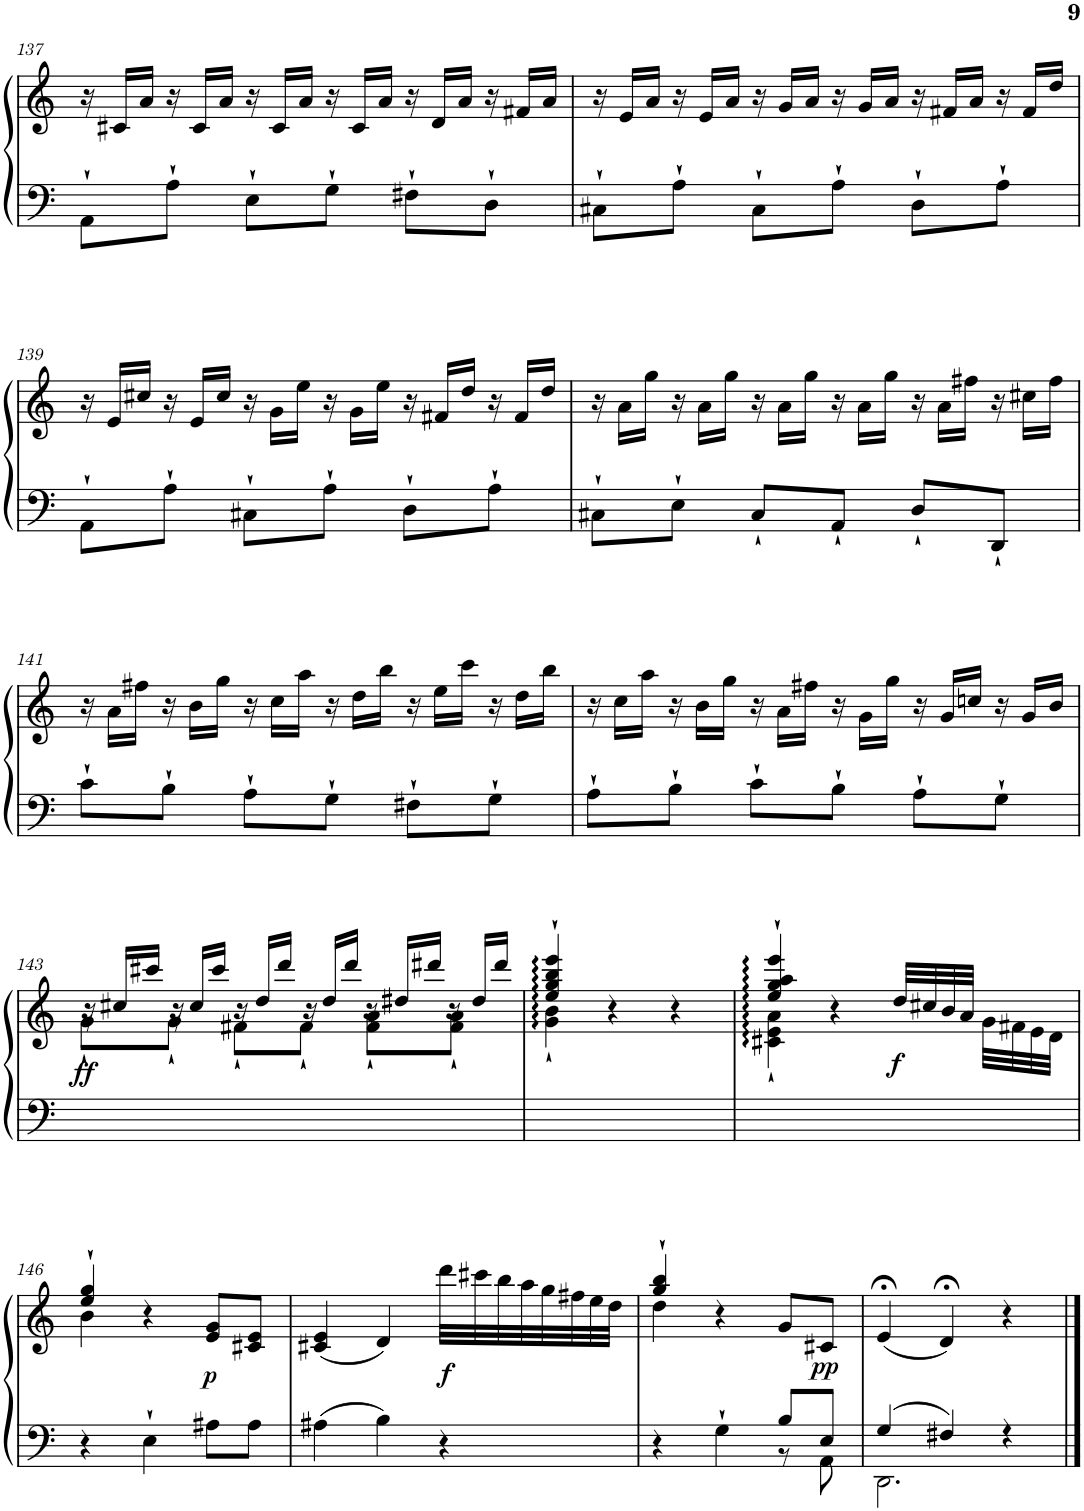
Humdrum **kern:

**kern	**kern	**dynam
*part1	*part1	*part1
*staff2	*staff1	*staff1/2
*I"Harpsichord	*	*
*I'Hch.	*	*
!!LO:PB:g=z
*clefF4	*clefG2	*
*k[]	*k[]	*
*M3/4	*M3/4	*
*	*Xtuplet	*
=137	=137	=137
8AA`\L	24r	.
.	24c#X/LL	.
.	24a/JJ	.
8A`\J	24r	.
.	24c#/LL	.
.	24a/JJ	.
8E`\L	24r	.
.	24c#/LL	.
.	24a/JJ	.
8G`\J	24r	.
.	24c#/LL	.
.	24a/JJ	.
8F#X`\L	24r	.
.	24d/LL	.
.	24a/JJ	.
8D`\J	24r	.
.	24f#X/LL	.
.	24a/JJ	.
=138	=138	=138
8C#X`\L	24r	.
.	24e/LL	.
.	24a/JJ	.
8A`\J	24r	.
.	24e/LL	.
.	24a/JJ	.
8C#`\L	24r	.
.	24g/LL	.
.	24a/JJ	.
8A`\J	24r	.
.	24g/LL	.
.	24a/JJ	.
8D`\L	24r	.
.	24f#X/LL	.
.	24a/JJ	.
8A`\J	24r	.
.	24f#/LL	.
.	24dd/JJ	.
!!LO:LB:g=z
=139	=139	=139
8AA`\L	24r	.
.	24e/LL	.
.	24cc#X/JJ	.
8A`\J	24r	.
.	24e/LL	.
.	24cc#/JJ	.
8C#X`\L	24r	.
.	24g\LL	.
.	24ee\JJ	.
8A`\J	24r	.
.	24g\LL	.
.	24ee\JJ	.
8D`\L	24r	.
.	24f#X/LL	.
.	24dd/JJ	.
8A`\J	24r	.
.	24f#/LL	.
.	24dd/JJ	.
=140	=140	=140
8C#X`\L	24r	.
.	24a\LL	.
.	24gg\JJ	.
8E`\J	24r	.
.	24a\LL	.
.	24gg\JJ	.
8C#`/L	24r	.
.	24a\LL	.
.	24gg\JJ	.
8AA`/J	24r	.
.	24a\LL	.
.	24gg\JJ	.
8D`/L	24r	.
.	24a\LL	.
.	24ff#X\JJ	.
8DD`/J	24r	.
.	24cc#X\LL	.
.	24ff#\JJ	.
!!LO:LB:g=z
=141	=141	=141
8c`\L	24r	.
.	24a\LL	.
.	24ff#X\JJ	.
8B`\J	24r	.
.	24b\LL	.
.	24gg\JJ	.
8A`\L	24r	.
.	24cc\LL	.
.	24aa\JJ	.
8G`\J	24r	.
.	24dd\LL	.
.	24bb\JJ	.
8F#X`\L	24r	.
.	24ee\LL	.
.	24ccc\JJ	.
8G`\J	24r	.
.	24dd\LL	.
.	24bb\JJ	.
=142	=142	=142
8A`\L	24r	.
.	24cc\LL	.
.	24aa\JJ	.
8B`\J	24r	.
.	24b\LL	.
.	24gg\JJ	.
8c`\L	24r	.
.	24a\LL	.
.	24ff#X\JJ	.
8B`\J	24r	.
.	24g\LL	.
.	24gg\JJ	.
8A`\L	24r	.
.	24g/LL	.
.	24ccn/JJ	.
8G`\J	24r	.
.	24g/LL	.
.	24b/JJ	.
!!LO:LB:g=z
=143	=143	=143
*	*^	*
!	!	!	!LO:DY:b
2.ryy	24r	8g`<\L	ff
.	24cc#X/LL	.	.
.	24ccc#X/JJ	.	.
.	24r	8g`<\J	.
.	24cc#/LL	.	.
.	24ccc#/JJ	.	.
.	24r	8f#X`<\L	.
.	24dd/LL	.	.
.	24ddd/JJ	.	.
.	24r	8f#`<\J	.
.	24dd/LL	.	.
.	24ddd/JJ	.	.
.	24r	8f#\`< 8a\`<L	.
.	24dd#X/LL	.	.
.	24ddd#X/JJ	.	.
.	24r	8f#\`< 8a\`<J	.
.	24dd#/LL	.	.
.	24ddd#/JJ	.	.
=144	=144	=144	=144
2.ryy	4ee/::` 4gg/::` 4bb/::` 4eee/::`	4g\` 4b\`	.
.	4r	2ryy	.
.	4r	.	.
=145	=145	=145	=145
2.ryy	4ee/::` 4gg/::` 4aa/::` 4eee/::`	4c#X\` 4e\` 4a\`	.
.	4r	2ryy	.
!	!	!	!LO:DY:b
.	32dd/LLL	.	f
.	32cc#X/	.	.
.	32b/	.	.
.	32a/JJJ	.	.
.	32g\LLL	.	.
.	32f#X\	.	.
.	32e\	.	.
.	32d\JJJ	.	.
!!LO:LB:g=z	!!
=146	=146	=146	=146
4r	4ee/` 4gg/`	4b\	.
4E`\	4r	2ryy	.
!	!	!	!LO:DY:b
8A#X\L	8e/ 8g/L	.	p
8A#\J	8c#X/ 8e/J	.	.
*	*v	*v	*
=147	=147	=147
4A#X\	(<4c#X/ 4e/	.
4B\	4d/)	.
!	!	!LO:DY:b
4r	32ddd\LLL	f
.	32ccc#X\	.
.	32bb\	.
.	32aa\	.
.	32gg\	.
.	32ff#X\	.
.	32ee\	.
.	32dd\JJJ	.
=148	=148	=148
*^	*^	*
4r	2ryy	4gg/` 4bb/`	4dd\	.
4G`\	.	4r	2ryy	.
8B/L	8r	8g/L	.	.
!	!	!	!	!LO:DY:b
8E/J	8AA\	8c#X/J	.	pp
*	*	*v	*v	*
=149	=149	=149	=149
4G/	2.DD\	(<4e;</	.
4F#X/	.	4d;</)	.
4r	.	4r	.
*v	*v	*	*
==	==	==
*-	*-	*-
